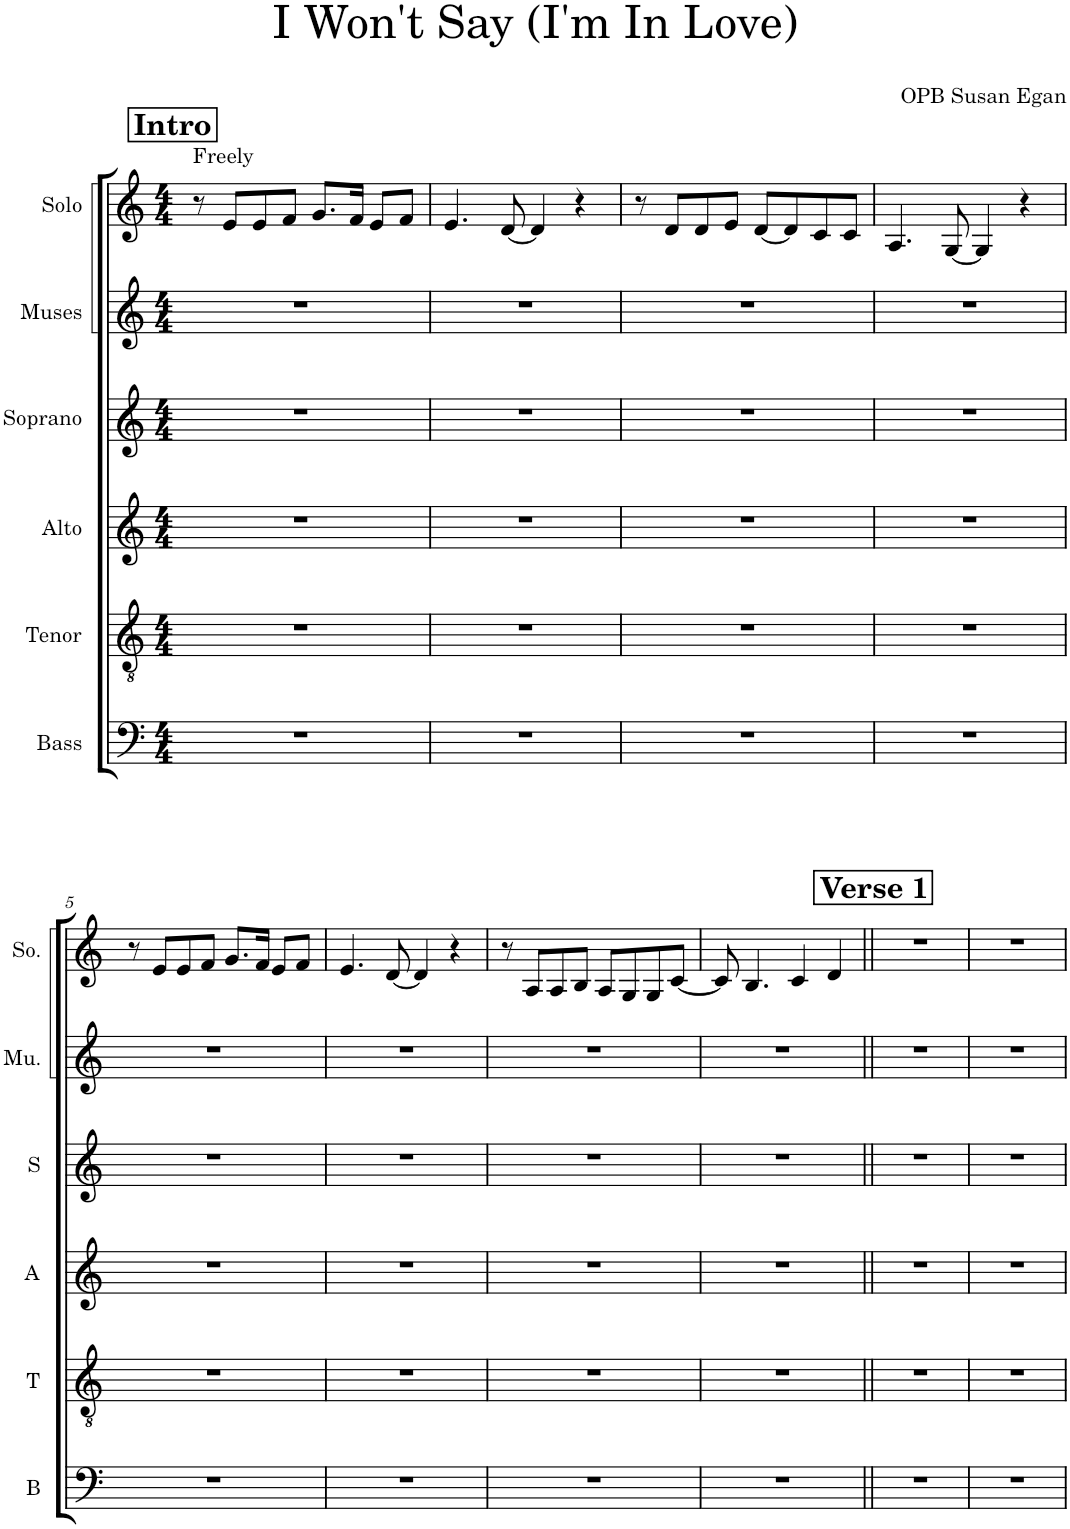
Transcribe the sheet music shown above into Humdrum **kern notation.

**kern	**kern	**kern	**kern	**kern	**kern
*part6	*part5	*part4	*part3	*part2	*part1
*staff6	*staff5	*staff4	*staff3	*staff2	*staff1
*I"Bass	*I"Tenor	*I"Alto	*I"Soprano	*I"Muses	*I"Solo
*I'B	*I'T	*I'A	*I'S	*I'Mu.	*I'So.
*clefF4	*clefGv2	*clefG2	*clefG2	*clefG2	*clefG2
*k[]	*k[]	*k[]	*k[]	*k[]	*k[]
*M4/4	*M4/4	*M4/4	*M4/4	*M4/4	*M4/4
!!LO:REH:place=s1:a:B:cj:fs=14:t=Intro
=1	=1	=1	=1	=1	=1
!	!	!	!	!	!LO:TX:a:t=Freely
1r	1r	1r	1r	1r	8r
.	.	.	.	.	8e/L
.	.	.	.	.	8e/
.	.	.	.	.	8f/J
.	.	.	.	.	8.g/L
.	.	.	.	.	16f/Jk
.	.	.	.	.	8e/L
.	.	.	.	.	8f/J
=2	=2	=2	=2	=2	=2
1r	1r	1r	1r	1r	4.e/
.	.	.	.	.	[8d/
.	.	.	.	.	4d/]
.	.	.	.	.	4r
=3	=3	=3	=3	=3	=3
1r	1r	1r	1r	1r	8r
.	.	.	.	.	8d/L
.	.	.	.	.	8d/
.	.	.	.	.	8e/J
.	.	.	.	.	[8d/L
.	.	.	.	.	8d/]
.	.	.	.	.	8c/
.	.	.	.	.	8c/J
=4	=4	=4	=4	=4	=4
1r	1r	1r	1r	1r	4.A/
.	.	.	.	.	[8G/
.	.	.	.	.	4G/]
.	.	.	.	.	4r
!!LO:LB:g=z
=5	=5	=5	=5	=5	=5
1r	1r	1r	1r	1r	8r
.	.	.	.	.	8e/L
.	.	.	.	.	8e/
.	.	.	.	.	8f/J
.	.	.	.	.	8.g/L
.	.	.	.	.	16f/Jk
.	.	.	.	.	8e/L
.	.	.	.	.	8f/J
=6	=6	=6	=6	=6	=6
1r	1r	1r	1r	1r	4.e/
.	.	.	.	.	[8d/
.	.	.	.	.	4d/]
.	.	.	.	.	4r
=7	=7	=7	=7	=7	=7
1r	1r	1r	1r	1r	8r
.	.	.	.	.	8A/L
.	.	.	.	.	8A/
.	.	.	.	.	8B/J
.	.	.	.	.	8A/L
.	.	.	.	.	8G/
.	.	.	.	.	8G/
.	.	.	.	.	[8c/J
=8	=8	=8	=8	=8	=8
1r	1r	1r	1r	1r	8c/]
.	.	.	.	.	4.B/
.	.	.	.	.	4c/
.	.	.	.	.	4d/
!!LO:REH:place=s1:a:B:cj:fs=14:t=Verse 1
=9||	=9||	=9||	=9||	=9||	=9||
1r	1r	1r	1r	1r	1r
=10	=10	=10	=10	=10	=10
1r	1r	1r	1r	1r	1r
=	=	=	=	=	=
*-	*-	*-	*-	*-	*-
